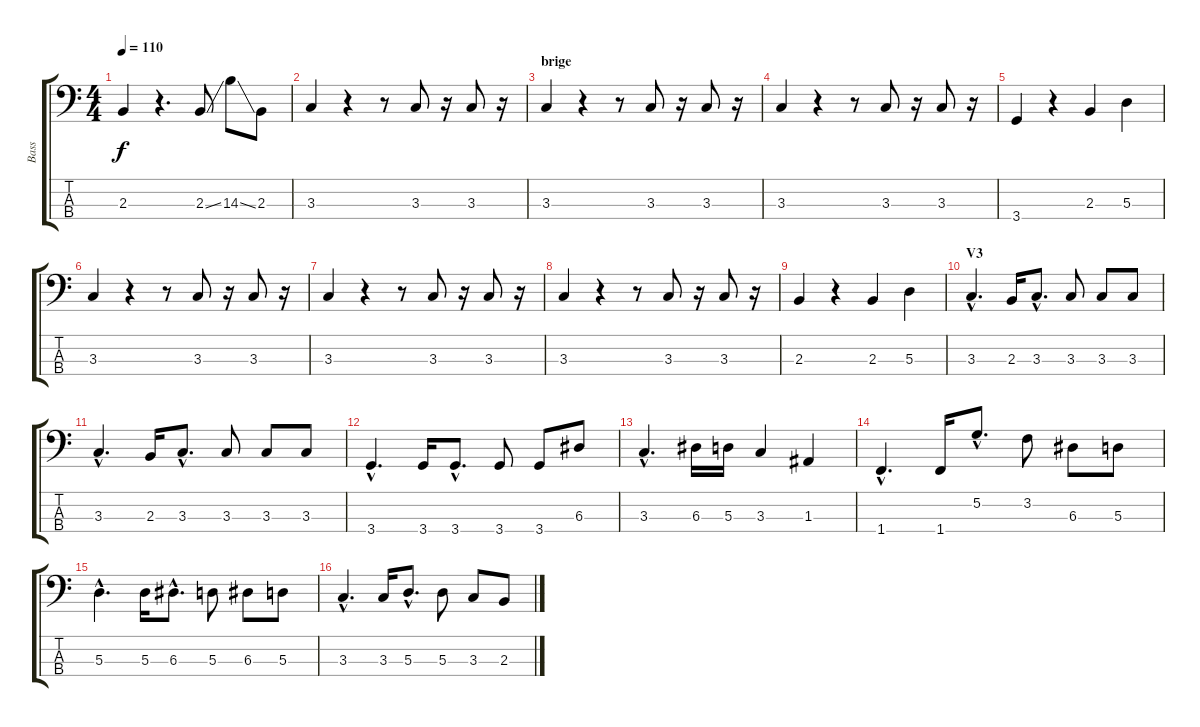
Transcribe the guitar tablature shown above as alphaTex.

\track ("Bass" "Bass") {instrument electricbassfinger}
\staff {score tabs}
\tuning (G2 D2 A1 E1) {hide}
\ts (4 4)
\tempo 110
\clef f4
\ks c
2.3.4{dy f} r.4{d} 2.3{ss}.8 14.3{ss}.8 2.3.8 |
3.3.4 r.4 r.8 3.3.8 r.16 3.3.8 r.16 |
\section ("" "brige")
3.3.4 r.4 r.8 3.3.8 r.16 3.3.8 r.16 |
3.3.4 r.4 r.8 3.3.8 r.16 3.3.8 r.16 |
3.4.4 r.4 2.3.4 5.3.4 |
3.3.4 r.4 r.8 3.3.8 r.16 3.3.8 r.16 |
3.3.4 r.4 r.8 3.3.8 r.16 3.3.8 r.16 |
3.3.4 r.4 r.8 3.3.8 r.16 3.3.8 r.16 |
2.3.4 r.4 2.3.4 5.3.4 |
\section ("" "V3")
3.3{hac}.4{d} 2.3.16 3.3{hac}.8{d} 3.3.8 3.3.8 3.3.8 |
3.3{hac}.4{d} 2.3.16 3.3{hac}.8{d} 3.3.8 3.3.8 3.3.8 |
3.4{hac}.4{d} 3.4.16 3.4{hac}.8{d} 3.4.8 3.4.8 6.3.8 |
3.3{hac}.4{d} 6.3.16 5.3.16 3.3.4 1.3.4 |
1.4{hac}.4{d} 1.4.16 5.2{hac}.8{d} 3.2.8 6.3.8 5.3.8 |
5.3{hac}.4{d} 5.3.16 6.3{hac}.8{d} 5.3.8 6.3.8 5.3.8 |
3.3{hac}.4{d} 3.3.16 5.3{hac}.8{d} 5.3.8 3.3.8 2.3.8
